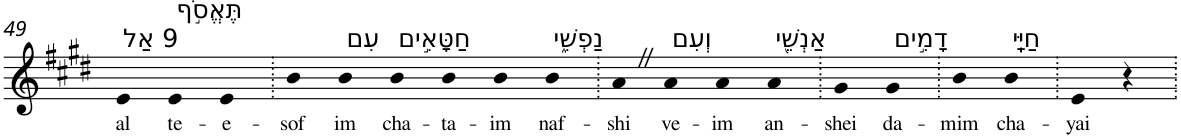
**kern	**text
*part1	*part1
*staff1	*staff1
*I"Piano	*
*I'Pno	*
!!LO:PB:g=z
*clefG2	*
*k[f#c#g#d#]	*
*E:	*
=49	=49
!LO:TX:a:t=9 אַל	!
!	!LO:LY:b
4e	al
!LO:TX:a:t=תֶּאֱסֹ֣ף	!
!	!LO:LY:b
4e	te-
!	!LO:LY:b
4e	-e-
=50.	=50.
!	!LO:LY:b
4b	-sof
!LO:TX:a:t=עִם	!
!	!LO:LY:b
4b	im
!LO:TX:a:t=חַטָּאִ֣ים	!
!	!LO:LY:b
4b	cha-
!	!LO:LY:b
4b	-ta-
!	!LO:LY:b
4b	-im
!LO:TX:a:t=נַפְשִׁ֑י	!
!	!LO:LY:b
4b	naf-
=51.	=51.
!	!LO:LY:b
4aZ	-shi
!LO:TX:a:t=וְעִם	!
!	!LO:LY:b
4a	ve-
!	!LO:LY:b
4a	-im
!LO:TX:a:t=אַנְשֵׁ֖י	!
!	!LO:LY:b
4a	an-
=52.	=52.
!	!LO:LY:b
4g#	-shei
!LO:TX:a:t=דָמִ֣ים	!
!	!LO:LY:b
4g#	da-
=53.	=53.
!	!LO:LY:b
4b	-mim
!LO:TX:a:t=חַיָּֽי	!
!	!LO:LY:b
4b	cha-
=54.	=54.
!	!LO:LY:b
4e	-yai
4r	.
=.	=.
*-	*-
